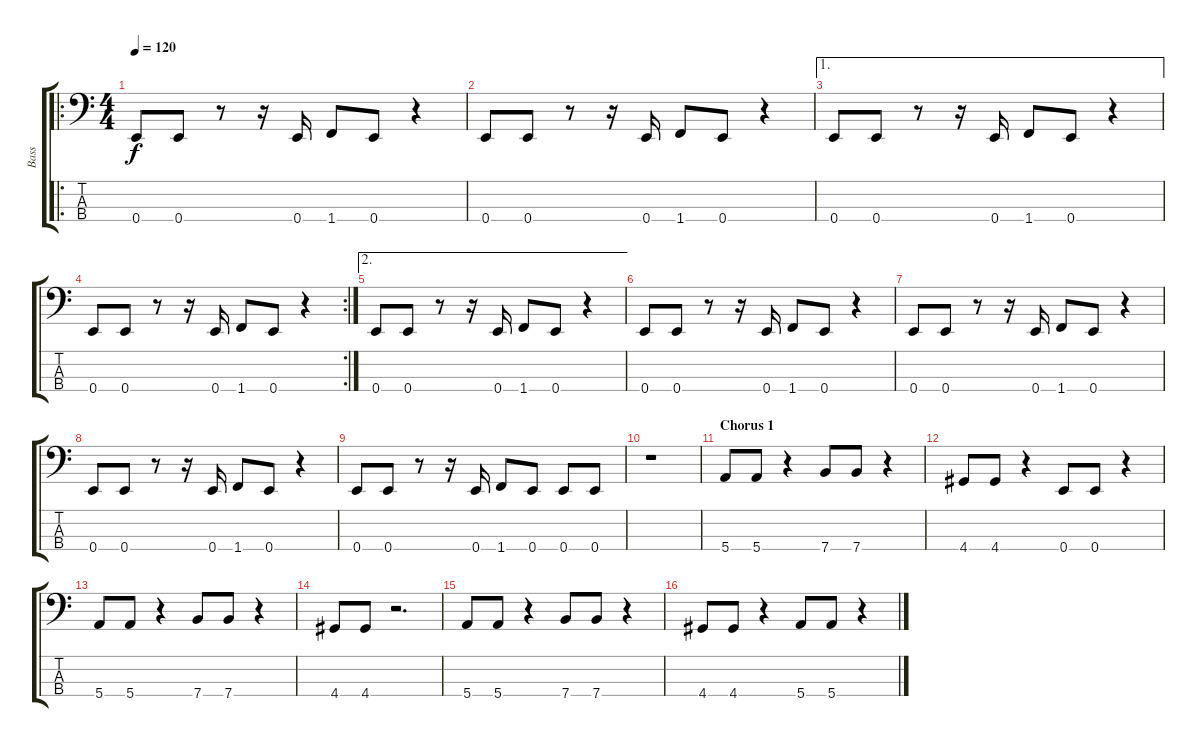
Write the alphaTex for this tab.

\track ("Bass" "Bass") {instrument electricbassfinger}
\staff {score tabs}
\tuning (G2 D2 A1 E1) {hide}
\ro
\ts (4 4)
\tempo 120
\clef f4
\ks c
0.4.8{dy f} 0.4.8 r.8 r.16 0.4.16 1.4.8 0.4.8 r.4 |
0.4.8 0.4.8 r.8 r.16 0.4.16 1.4.8 0.4.8 r.4 |
\ae 1
0.4.8 0.4.8 r.8 r.16 0.4.16 1.4.8 0.4.8 r.4 |
\rc 2
0.4.8 0.4.8 r.8 r.16 0.4.16 1.4.8 0.4.8 r.4 |
\ae 2
0.4.8 0.4.8 r.8 r.16 0.4.16 1.4.8 0.4.8 r.4 |
0.4.8 0.4.8 r.8 r.16 0.4.16 1.4.8 0.4.8 r.4 |
0.4.8 0.4.8 r.8 r.16 0.4.16 1.4.8 0.4.8 r.4 |
0.4.8 0.4.8 r.8 r.16 0.4.16 1.4.8 0.4.8 r.4 |
0.4.8 0.4.8 r.8 r.16 0.4.16 1.4.8 0.4.8 0.4.8 0.4.8 |
r.1 |
\section ("" "Chorus 1")
5.4.8 5.4.8 r.4 7.4.8 7.4.8 r.4 |
4.4.8 4.4.8 r.4 0.4.8 0.4.8 r.4 |
5.4.8 5.4.8 r.4 7.4.8 7.4.8 r.4 |
4.4.8 4.4.8 r.2{d} |
5.4.8 5.4.8 r.4 7.4.8 7.4.8 r.4 |
4.4.8 4.4.8 r.4 5.4.8 5.4.8 r.4
